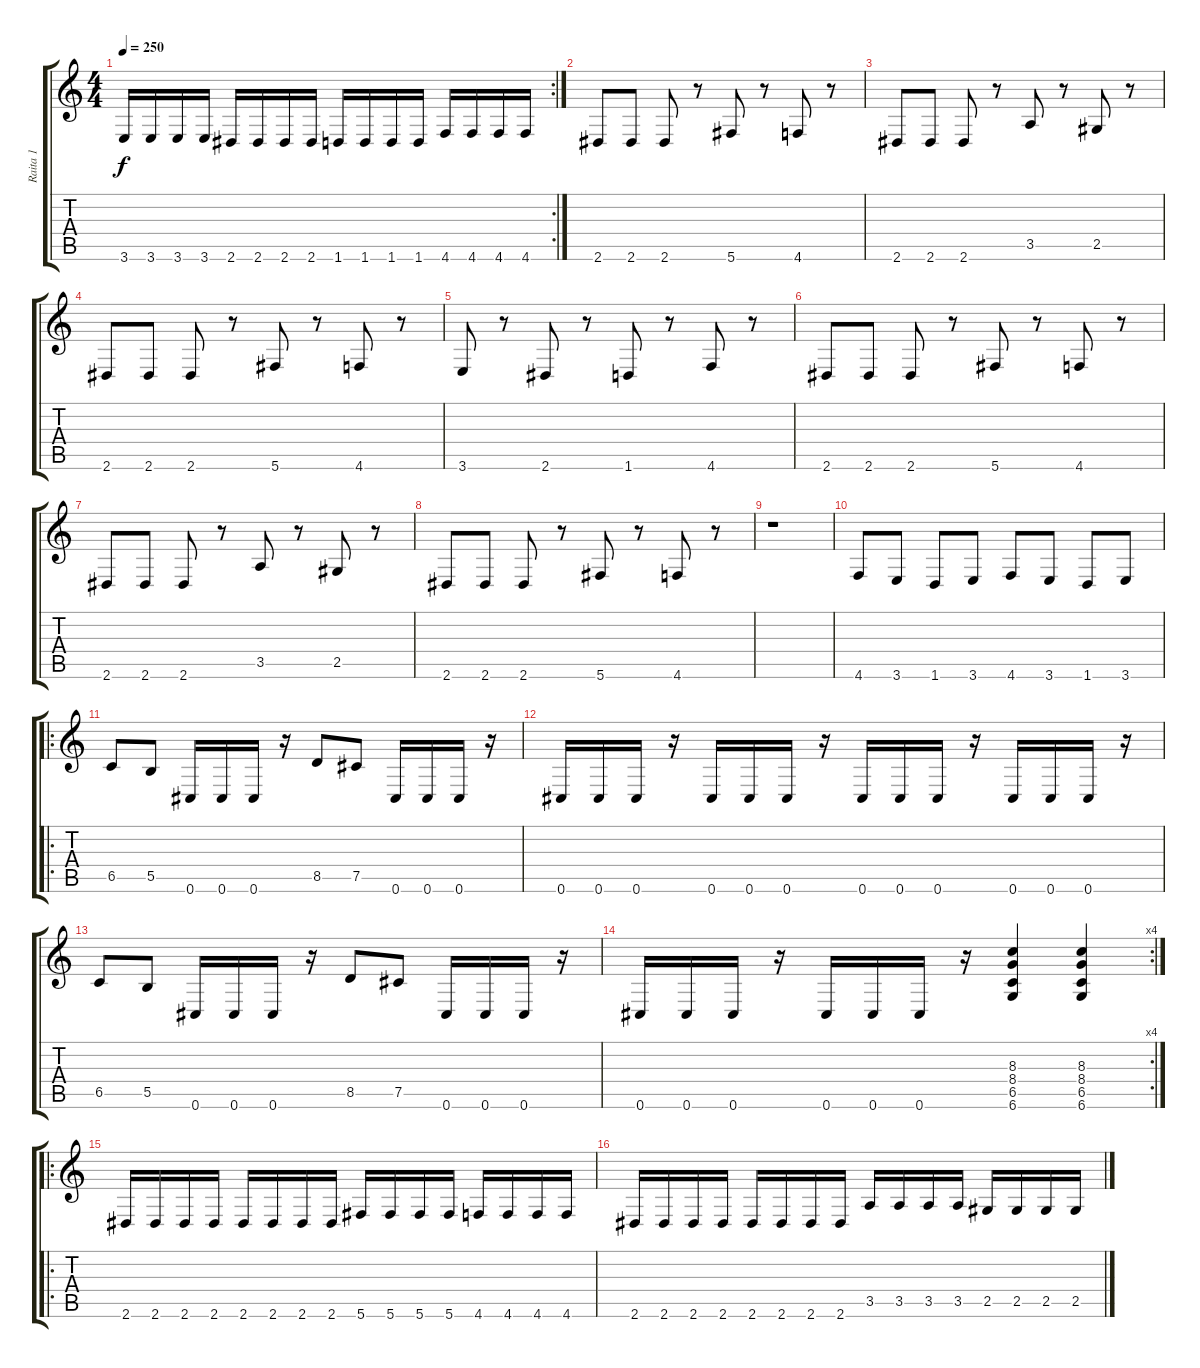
\track ("Raita 1" "Raita 1") {instrument distortionguitar}
\staff {score tabs}
\tuning (Db4 Ab3 E3 B2 Gb2 Db2) {hide}
\rc 2
\ts (4 4)
\tempo 250
\clef g2
\ks c
3.6.16{dy f} 3.6.16 3.6.16 3.6.16 2.6.16 2.6.16 2.6.16 2.6.16 1.6.16 1.6.16 1.6.16 1.6.16 4.6.16 4.6.16 4.6.16 4.6.16 |
2.6.8 2.6.8 2.6.8 r.8 5.6.8 r.8 4.6.8 r.8 |
2.6.8 2.6.8 2.6.8 r.8 3.5.8 r.8 2.5.8 r.8 |
2.6.8 2.6.8 2.6.8 r.8 5.6.8 r.8 4.6.8 r.8 |
3.6.8 r.8 2.6.8 r.8 1.6.8 r.8 4.6.8 r.8 |
2.6.8 2.6.8 2.6.8 r.8 5.6.8 r.8 4.6.8 r.8 |
2.6.8 2.6.8 2.6.8 r.8 3.5.8 r.8 2.5.8 r.8 |
2.6.8 2.6.8 2.6.8 r.8 5.6.8 r.8 4.6.8 r.8 |
r.1 |
4.6.8 3.6.8 1.6.8 3.6.8 4.6.8 3.6.8 1.6.8 3.6.8 |
\ro
6.5.8 5.5.8 0.6.16 0.6.16 0.6.16 r.16 8.5.8 7.5.8 0.6.16 0.6.16 0.6.16 r.16 |
0.6.16 0.6.16 0.6.16 r.16 0.6.16 0.6.16 0.6.16 r.16 0.6.16 0.6.16 0.6.16 r.16 0.6.16 0.6.16 0.6.16 r.16 |
6.5.8 5.5.8 0.6.16 0.6.16 0.6.16 r.16 8.5.8 7.5.8 0.6.16 0.6.16 0.6.16 r.16 |
\rc 4
0.6.16 0.6.16 0.6.16 r.16 0.6.16 0.6.16 0.6.16 r.16 (8.3 8.4 6.5 6.6).4 (8.3 8.4 6.5 6.6).4 |
\ro
2.6.16 2.6.16 2.6.16 2.6.16 2.6.16 2.6.16 2.6.16 2.6.16 5.6.16 5.6.16 5.6.16 5.6.16 4.6.16 4.6.16 4.6.16 4.6.16 |
2.6.16 2.6.16 2.6.16 2.6.16 2.6.16 2.6.16 2.6.16 2.6.16 3.5.16 3.5.16 3.5.16 3.5.16 2.5.16 2.5.16 2.5.16 2.5.16
